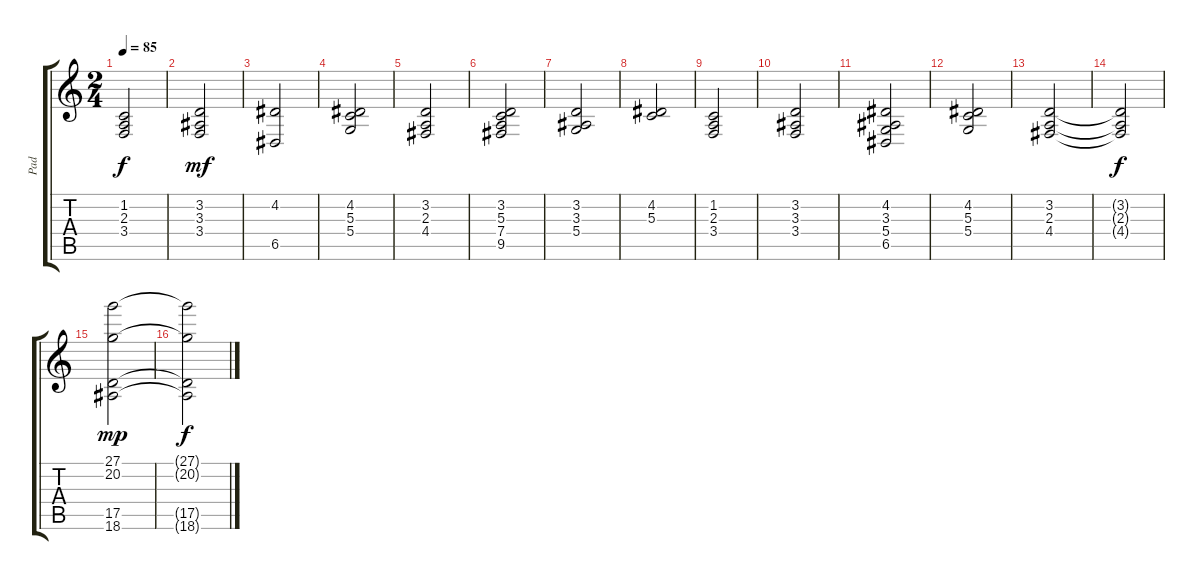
\track ("Pad" "Pad") {instrument pad2warm}
\staff {score tabs}
\tuning (E4 B3 G3 D3 A2 E2) {hide}
\ts (2 4)
\tempo 85
\clef g2
\ks c
(1.2 2.3 3.4).2{dy f} |
(3.2 3.3 3.4).2{dy mf} |
(4.2 6.5).2 |
(4.2 5.3 5.4).2 |
(3.2 2.3 4.4).2 |
(3.2 5.3 7.4 9.5).2 |
(3.2 3.3 5.4).2 |
(4.2 5.3).2 |
(1.2 2.3 3.4).2 |
(3.2 3.3 3.4).2 |
(4.2 3.3 5.4 6.5).2 |
(4.2 5.3 5.4).2 |
(3.2 2.3 4.4).2 |
(3.2{t} 2.3{t} 4.4{t}).2{dy f} |
(27.1 20.2 17.5 18.6).2{dy mp} |
(27.1{t} 20.2{t} 17.5{t} 18.6{t}).2{dy f}
